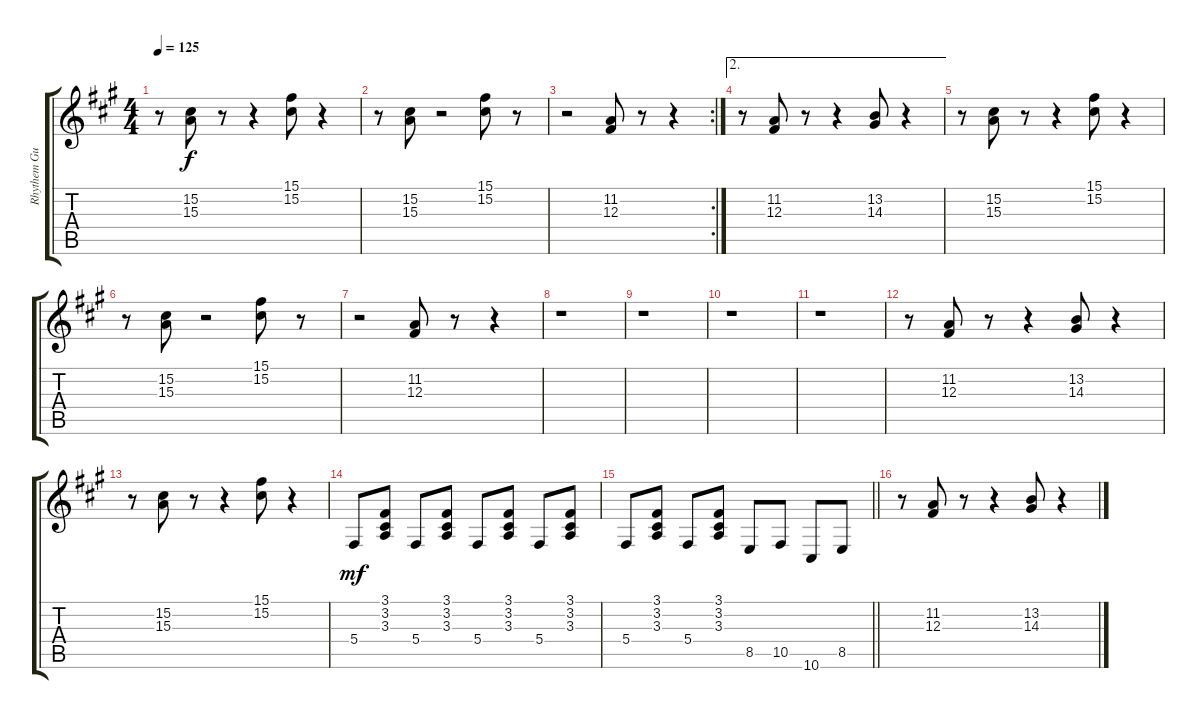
\track ("Rhythem Guitar" "Rhythem Gu") {instrument pad3polysynth}
\staff {score tabs}
\tuning (Eb4 Bb3 Gb3 Db3 Ab2 Eb2) {hide}
\ts (4 4)
\tempo 125
\clef g2
\ks a
r.8{dy f} (15.2 15.3).8 r.8 r.4 (15.1 15.2).8 r.4 |
r.8 (15.2 15.3).8 r.2 (15.1 15.2).8 r.8 |
\rc 2
r.2 (11.2 12.3).8 r.8 r.4 |
\ae 2
r.8 (11.2 12.3).8 r.8 r.4 (13.2 14.3).8 r.4 |
r.8 (15.2 15.3).8 r.8 r.4 (15.1 15.2).8 r.4 |
r.8 (15.2 15.3).8 r.2 (15.1 15.2).8 r.8 |
r.2 (11.2 12.3).8 r.8 r.4 |
r.1 |
r.1 |
r.1 |
r.1 |
r.8 (11.2 12.3).8 r.8 r.4 (13.2 14.3).8 r.4 |
r.8 (15.2 15.3).8 r.8 r.4 (15.1 15.2).8 r.4 |
5.4.8{dy mf} (3.1 3.2 3.3).8 5.4.8 (3.1 3.2 3.3).8 5.4.8 (3.1 3.2 3.3).8 5.4.8 (3.1 3.2 3.3).8 |
\barLineRight lightlight
5.4.8 (3.1 3.2 3.3).8 5.4.8 (3.1 3.2 3.3).8 8.5.8 10.5.8 10.6.8 8.5.8 |
r.8 (11.2 12.3).8 r.8 r.4 (13.2 14.3).8 r.4
